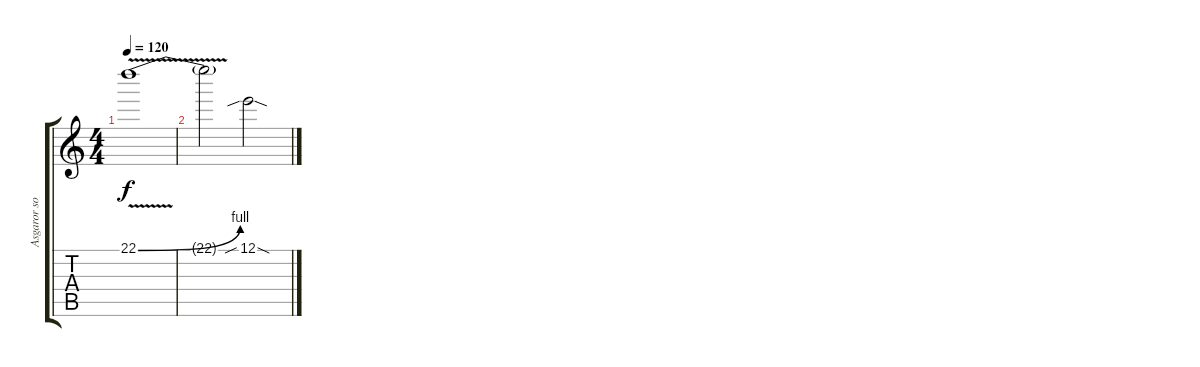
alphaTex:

\track ("Asgaror solo" "Asgaror so") {instrument distortionguitar}
\staff {score tabs}
\tuning (E4 B3 G3 D3 A2 E2) {hide}
\ts (4 4)
\tempo 120
\clef g2
\ks c
22.1{be (bend 0 0 60 4) v}.1{dy f} |
22.1{t}.2 12.1{sib sod}.2
